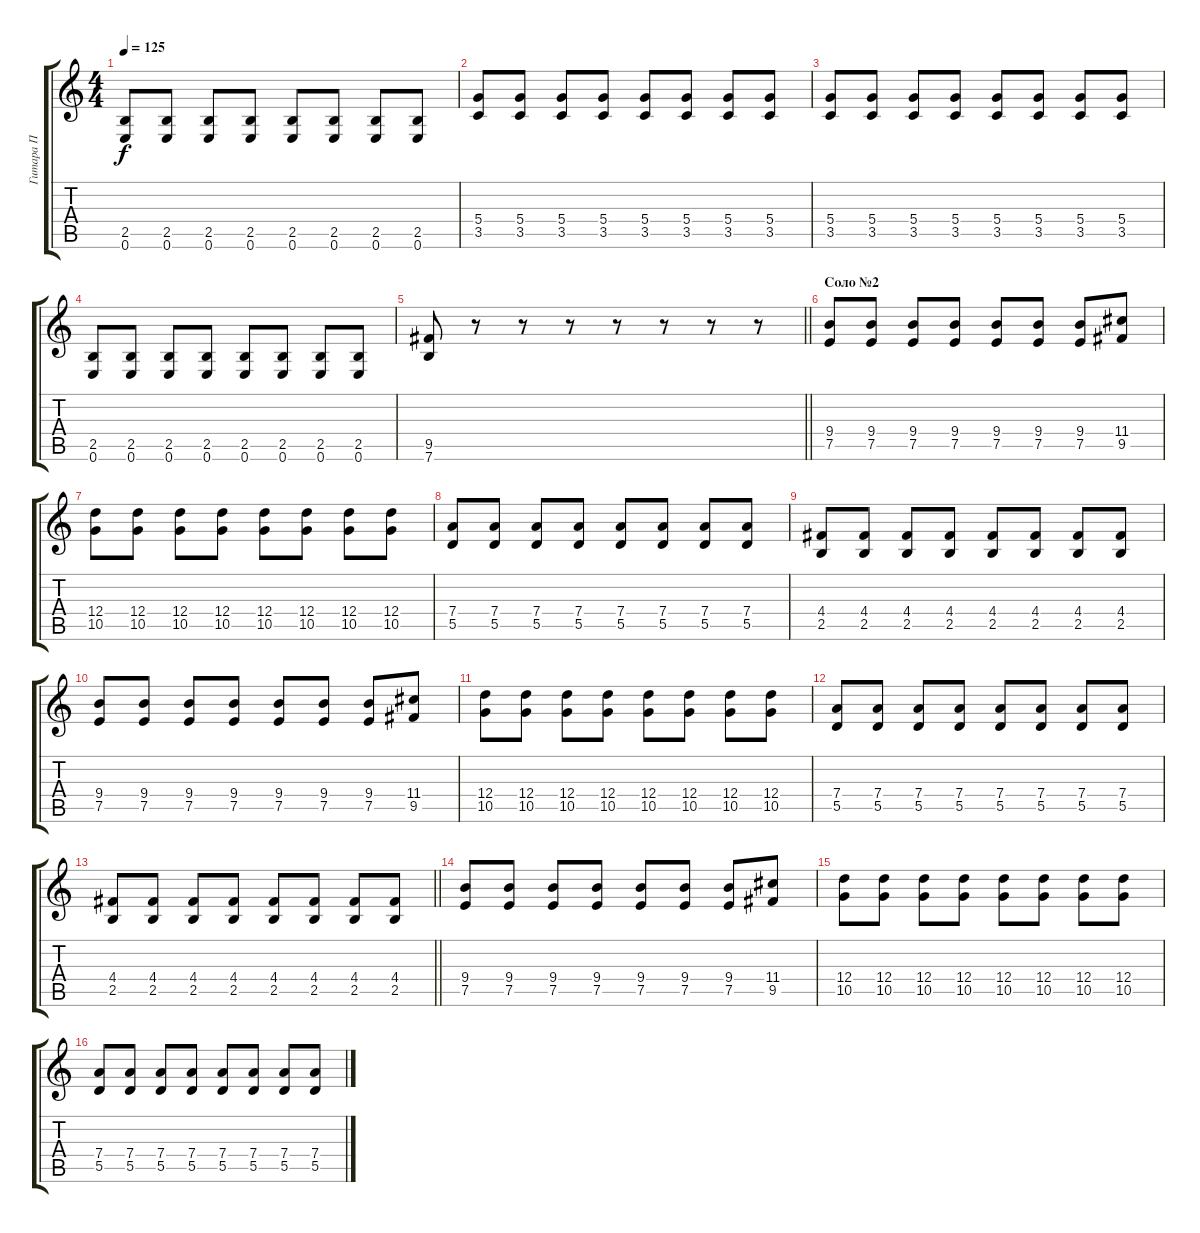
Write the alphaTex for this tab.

\track ("Гитара П" "Гитара П") {instrument overdrivenguitar}
\staff {score tabs}
\tuning (E4 B3 G3 D3 A2 E2) {hide}
\ts (4 4)
\tempo 125
\clef g2
\ks c
(2.5 0.6).8{dy f} (2.5 0.6).8 (2.5 0.6).8 (2.5 0.6).8 (2.5 0.6).8 (2.5 0.6).8 (2.5 0.6).8 (2.5 0.6).8 |
(5.4 3.5).8 (5.4 3.5).8 (5.4 3.5).8 (5.4 3.5).8 (5.4 3.5).8 (5.4 3.5).8 (5.4 3.5).8 (5.4 3.5).8 |
(5.4 3.5).8 (5.4 3.5).8 (5.4 3.5).8 (5.4 3.5).8 (5.4 3.5).8 (5.4 3.5).8 (5.4 3.5).8 (5.4 3.5).8 |
(2.5 0.6).8 (2.5 0.6).8 (2.5 0.6).8 (2.5 0.6).8 (2.5 0.6).8 (2.5 0.6).8 (2.5 0.6).8 (2.5 0.6).8 |
\barLineRight lightlight
(9.5 7.6).8 r.8 r.8 r.8 r.8 r.8 r.8 r.8 |
\section ("" "Соло №2")
(9.4 7.5).8{volume 10} (9.4 7.5).8 (9.4 7.5).8 (9.4 7.5).8 (9.4 7.5).8 (9.4 7.5).8 (9.4 7.5).8 (11.4 9.5).8 |
(12.4 10.5).8 (12.4 10.5).8 (12.4 10.5).8 (12.4 10.5).8 (12.4 10.5).8 (12.4 10.5).8 (12.4 10.5).8 (12.4 10.5).8 |
(7.4 5.5).8 (7.4 5.5).8 (7.4 5.5).8 (7.4 5.5).8 (7.4 5.5).8 (7.4 5.5).8 (7.4 5.5).8 (7.4 5.5).8 |
(4.4 2.5).8 (4.4 2.5).8 (4.4 2.5).8 (4.4 2.5).8 (4.4 2.5).8 (4.4 2.5).8 (4.4 2.5).8 (4.4 2.5).8 |
(9.4 7.5).8 (9.4 7.5).8 (9.4 7.5).8 (9.4 7.5).8 (9.4 7.5).8 (9.4 7.5).8 (9.4 7.5).8 (11.4 9.5).8 |
(12.4 10.5).8 (12.4 10.5).8 (12.4 10.5).8 (12.4 10.5).8 (12.4 10.5).8 (12.4 10.5).8 (12.4 10.5).8 (12.4 10.5).8 |
(7.4 5.5).8 (7.4 5.5).8 (7.4 5.5).8 (7.4 5.5).8 (7.4 5.5).8 (7.4 5.5).8 (7.4 5.5).8 (7.4 5.5).8 |
\barLineRight lightlight
(4.4 2.5).8 (4.4 2.5).8 (4.4 2.5).8 (4.4 2.5).8 (4.4 2.5).8 (4.4 2.5).8 (4.4 2.5).8 (4.4 2.5).8 |
\section ("" " ")
(9.4 7.5).8 (9.4 7.5).8 (9.4 7.5).8 (9.4 7.5).8 (9.4 7.5).8 (9.4 7.5).8 (9.4 7.5).8 (11.4 9.5).8 |
(12.4 10.5).8 (12.4 10.5).8 (12.4 10.5).8 (12.4 10.5).8 (12.4 10.5).8 (12.4 10.5).8 (12.4 10.5).8 (12.4 10.5).8 |
(7.4 5.5).8 (7.4 5.5).8 (7.4 5.5).8 (7.4 5.5).8 (7.4 5.5).8 (7.4 5.5).8 (7.4 5.5).8 (7.4 5.5).8
